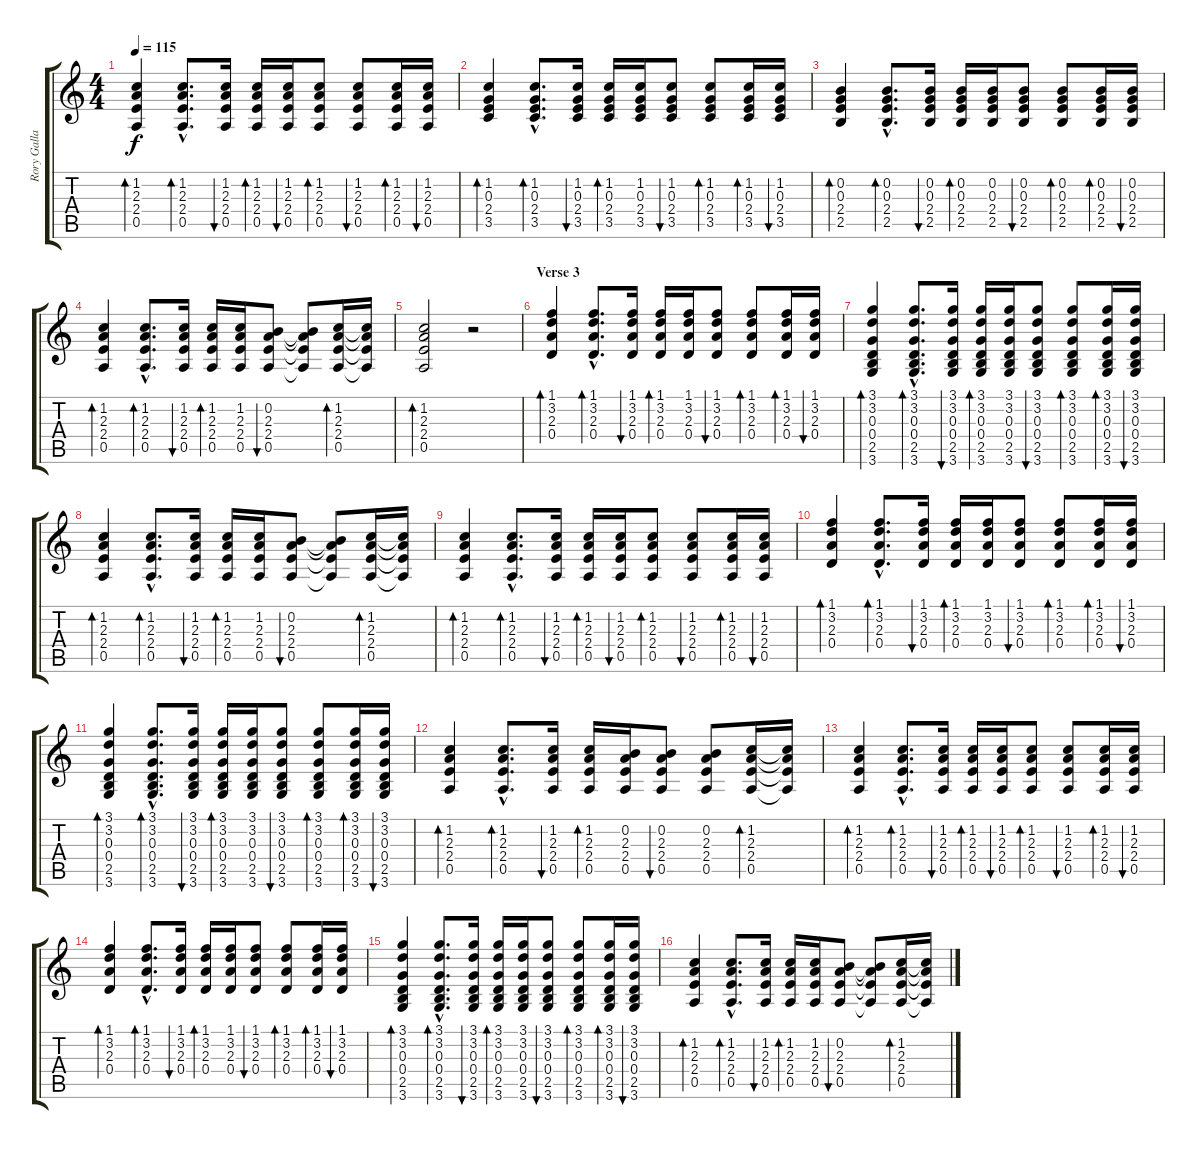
\track ("Rory Gallagher Rhythm" "Rory Galla") {instrument acousticguitarsteel}
\staff {score tabs}
\tuning (E4 B3 G3 D3 A2 E2) {hide}
\ts (4 4)
\tempo 115
\clef g2
\ks c
(1.2 2.3 2.4 0.5).4{bd 120 dy f} (1.2{hac} 2.3{hac} 2.4{hac} 0.5{hac}).8{d bd 120} (1.2 2.3 2.4 0.5).16{bu 30} (1.2 2.3 2.4 0.5).16{bd 60} (1.2 2.3 2.4 0.5).16{bu 30} (1.2 2.3 2.4 0.5).8{bd 60} (1.2 2.3 2.4 0.5).8{bu 60} (1.2 2.3 2.4 0.5).16{bd 30} (1.2 2.3 2.4 0.5).16{bu 60} |
(1.2 0.3 2.4 3.5).4{bd 120} (1.2{hac} 0.3{hac} 2.4{hac} 3.5{hac}).8{d bd 120} (1.2 0.3 2.4 3.5).16{bu 30} (1.2 0.3 2.4 3.5).16{bd 60} (1.2 0.3 2.4 3.5).16 (1.2 0.3 2.4 3.5).8{bu 60} (1.2 0.3 2.4 3.5).8{bd 60} (1.2 0.3 2.4 3.5).16{bd 30} (1.2 0.3 2.4 3.5).16{bu 30} |
(0.2 0.3 2.4 2.5).4{bd 120} (0.2{hac} 0.3{hac} 2.4{hac} 2.5{hac}).8{d bd 120} (0.2 0.3 2.4 2.5).16{bu 30} (0.2 0.3 2.4 2.5).16{bd 60} (0.2 0.3 2.4 2.5).16 (0.2 0.3 2.4 2.5).8{bu 60} (0.2 0.3 2.4 2.5).8{bd 60} (0.2 0.3 2.4 2.5).16{bd 30} (0.2 0.3 2.4 2.5).16{bu 30} |
(1.2 2.3 2.4 0.5).4{bd 120} (1.2{hac} 2.3{hac} 2.4{hac} 0.5{hac}).8{d bd 120} (1.2 2.3 2.4 0.5).16{bu 30} (1.2 2.3 2.4 0.5).16{bd 60} (1.2 2.3 2.4 0.5).16 (0.2 2.3 2.4 0.5).8{bu 60} (0.2{t} 2.3{t} 2.4{t} 0.5{t}).8 (1.2 2.3 2.4 0.5).16{bd 30} (1.2{t} 2.3{t} 2.4{t} 0.5{t}).16 |
(1.2 2.3 2.4 0.5).2{bd 120} r.2 |
\section ("" "Verse 3")
(1.1 3.2 2.3 0.4).4{bd 120} (1.1{hac} 3.2{hac} 2.3{hac} 0.4{hac}).8{d bd 120} (1.1 3.2 2.3 0.4).16{bu 30} (1.1 3.2 2.3 0.4).16{bd 60} (1.1 3.2 2.3 0.4).16 (1.1 3.2 2.3 0.4).8{bu 60} (1.1 3.2 2.3 0.4).8{bd 60} (1.1 3.2 2.3 0.4).16{bd 30} (1.1 3.2 2.3 0.4).16{bu 30} |
(3.1 3.2 0.3 0.4 2.5 3.6).4{bd 120} (3.1{hac} 3.2{hac} 0.3{hac} 0.4{hac} 2.5{hac} 3.6{hac}).8{d bd 120} (3.1 3.2 0.3 0.4 2.5 3.6).16{bu 30} (3.1 3.2 0.3 0.4 2.5 3.6).16{bd 60} (3.1 3.2 0.3 0.4 2.5 3.6).16 (3.1 3.2 0.3 0.4 2.5 3.6).8{bu 60} (3.1 3.2 0.3 0.4 2.5 3.6).8{bd 60} (3.1 3.2 0.3 0.4 2.5 3.6).16{bd 30} (3.1 3.2 0.3 0.4 2.5 3.6).16{bu 30} |
(1.2 2.3 2.4 0.5).4{bd 120} (1.2{hac} 2.3{hac} 2.4{hac} 0.5{hac}).8{d bd 120} (1.2 2.3 2.4 0.5).16{bu 30} (1.2 2.3 2.4 0.5).16{bd 60} (1.2 2.3 2.4 0.5).16 (0.2 2.3 2.4 0.5).8{bu 60} (0.2{t} 2.3{t} 2.4{t} 0.5{t}).8 (1.2 2.3 2.4 0.5).16{bd 30} (1.2{t} 2.3{t} 2.4{t} 0.5{t}).16 |
(1.2 2.3 2.4 0.5).4{bd 120} (1.2{hac} 2.3{hac} 2.4{hac} 0.5{hac}).8{d bd 120} (1.2 2.3 2.4 0.5).16{bu 30} (1.2 2.3 2.4 0.5).16{bd 60} (1.2 2.3 2.4 0.5).16{bu 30} (1.2 2.3 2.4 0.5).8{bd 60} (1.2 2.3 2.4 0.5).8{bu 60} (1.2 2.3 2.4 0.5).16{bd 30} (1.2 2.3 2.4 0.5).16{bu 60} |
(1.1 3.2 2.3 0.4).4{bd 120} (1.1{hac} 3.2{hac} 2.3{hac} 0.4{hac}).8{d bd 120} (1.1 3.2 2.3 0.4).16{bu 30} (1.1 3.2 2.3 0.4).16{bd 60} (1.1 3.2 2.3 0.4).16 (1.1 3.2 2.3 0.4).8{bu 60} (1.1 3.2 2.3 0.4).8{bd 60} (1.1 3.2 2.3 0.4).16{bd 30} (1.1 3.2 2.3 0.4).16{bu 30} |
(3.1 3.2 0.3 0.4 2.5 3.6).4{bd 120} (3.1{hac} 3.2{hac} 0.3{hac} 0.4{hac} 2.5{hac} 3.6{hac}).8{d bd 120} (3.1 3.2 0.3 0.4 2.5 3.6).16{bu 30} (3.1 3.2 0.3 0.4 2.5 3.6).16{bd 60} (3.1 3.2 0.3 0.4 2.5 3.6).16 (3.1 3.2 0.3 0.4 2.5 3.6).8{bu 60} (3.1 3.2 0.3 0.4 2.5 3.6).8{bd 60} (3.1 3.2 0.3 0.4 2.5 3.6).16{bd 30} (3.1 3.2 0.3 0.4 2.5 3.6).16{bu 30} |
(1.2 2.3 2.4 0.5).4{bd 120} (1.2{hac} 2.3{hac} 2.4{hac} 0.5{hac}).8{d bd 120} (1.2 2.3 2.4 0.5).16{bu 30} (1.2 2.3 2.4 0.5).16{bd 60} (0.2 2.3 2.4 0.5).16 (0.2 2.3 2.4 0.5).8{bu 60} (0.2 2.3 2.4 0.5).8 (1.2 2.3 2.4 0.5).16{bd 30} (1.2{t} 2.3{t} 2.4{t} 0.5{t}).16 |
(1.2 2.3 2.4 0.5).4{bd 120} (1.2{hac} 2.3{hac} 2.4{hac} 0.5{hac}).8{d bd 120} (1.2 2.3 2.4 0.5).16{bu 30} (1.2 2.3 2.4 0.5).16{bd 60} (1.2 2.3 2.4 0.5).16{bu 30} (1.2 2.3 2.4 0.5).8{bd 60} (1.2 2.3 2.4 0.5).8{bu 60} (1.2 2.3 2.4 0.5).16{bd 30} (1.2 2.3 2.4 0.5).16{bu 60} |
(1.1 3.2 2.3 0.4).4{bd 120} (1.1{hac} 3.2{hac} 2.3{hac} 0.4{hac}).8{d bd 120} (1.1 3.2 2.3 0.4).16{bu 30} (1.1 3.2 2.3 0.4).16{bd 60} (1.1 3.2 2.3 0.4).16 (1.1 3.2 2.3 0.4).8{bu 60} (1.1 3.2 2.3 0.4).8{bd 60} (1.1 3.2 2.3 0.4).16{bd 30} (1.1 3.2 2.3 0.4).16{bu 30} |
(3.1 3.2 0.3 0.4 2.5 3.6).4{bd 120} (3.1{hac} 3.2{hac} 0.3{hac} 0.4{hac} 2.5{hac} 3.6{hac}).8{d bd 120} (3.1 3.2 0.3 0.4 2.5 3.6).16{bu 30} (3.1 3.2 0.3 0.4 2.5 3.6).16{bd 60} (3.1 3.2 0.3 0.4 2.5 3.6).16 (3.1 3.2 0.3 0.4 2.5 3.6).8{bu 60} (3.1 3.2 0.3 0.4 2.5 3.6).8{bd 60} (3.1 3.2 0.3 0.4 2.5 3.6).16{bd 30} (3.1 3.2 0.3 0.4 2.5 3.6).16{bu 30} |
(1.2 2.3 2.4 0.5).4{bd 120} (1.2{hac} 2.3{hac} 2.4{hac} 0.5{hac}).8{d bd 120} (1.2 2.3 2.4 0.5).16{bu 30} (1.2 2.3 2.4 0.5).16{bd 60} (1.2 2.3 2.4 0.5).16 (0.2 2.3 2.4 0.5).8{bu 60} (0.2{t} 2.3{t} 2.4{t} 0.5{t}).8 (1.2 2.3 2.4 0.5).16{bd 30} (1.2{t} 2.3{t} 2.4{t} 0.5{t}).16
